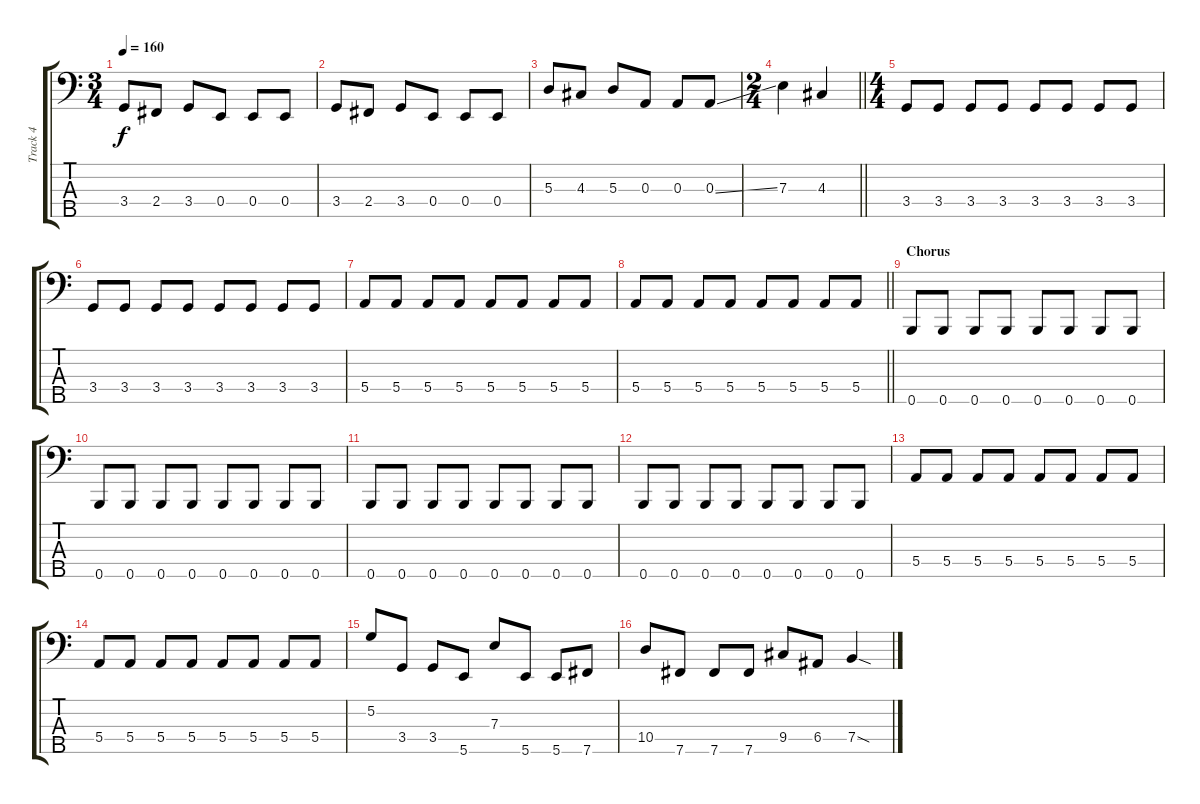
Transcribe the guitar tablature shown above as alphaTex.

\track ("Track 4" "Track 4") {instrument electricbassfinger}
\staff {score tabs}
\tuning (G2 D2 A1 E1 B0) {hide}
\ts (3 4)
\tempo 160
\clef f4
\ks c
3.4.8{dy f} 2.4.8 3.4.8 0.4.8 0.4.8 0.4.8 |
3.4.8 2.4.8 3.4.8 0.4.8 0.4.8 0.4.8 |
5.3.8 4.3.8 5.3.8 0.3.8 0.3.8 0.3{ss}.8 |
\ts (2 4)
\barLineRight lightlight
7.3.4 4.3.4 |
\ts (4 4)
\section ("" "")
3.4.8 3.4.8 3.4.8 3.4.8 3.4.8 3.4.8 3.4.8 3.4.8 |
3.4.8 3.4.8 3.4.8 3.4.8 3.4.8 3.4.8 3.4.8 3.4.8 |
5.4.8 5.4.8 5.4.8 5.4.8 5.4.8 5.4.8 5.4.8 5.4.8 |
\barLineRight lightlight
5.4.8 5.4.8 5.4.8 5.4.8 5.4.8 5.4.8 5.4.8 5.4.8 |
\section ("" "Chorus")
0.5.8 0.5.8 0.5.8 0.5.8 0.5.8 0.5.8 0.5.8 0.5.8 |
0.5.8 0.5.8 0.5.8 0.5.8 0.5.8 0.5.8 0.5.8 0.5.8 |
0.5.8 0.5.8 0.5.8 0.5.8 0.5.8 0.5.8 0.5.8 0.5.8 |
0.5.8 0.5.8 0.5.8 0.5.8 0.5.8 0.5.8 0.5.8 0.5.8 |
5.4.8 5.4.8 5.4.8 5.4.8 5.4.8 5.4.8 5.4.8 5.4.8 |
5.4.8 5.4.8 5.4.8 5.4.8 5.4.8 5.4.8 5.4.8 5.4.8 |
5.2.8 3.4.8 3.4.8 5.5.8 7.3.8 5.5.8 5.5.8 7.5.8 |
10.4.8 7.5.8 7.5.8 7.5.8 9.4.8 6.4.8 7.4{sod}.4
